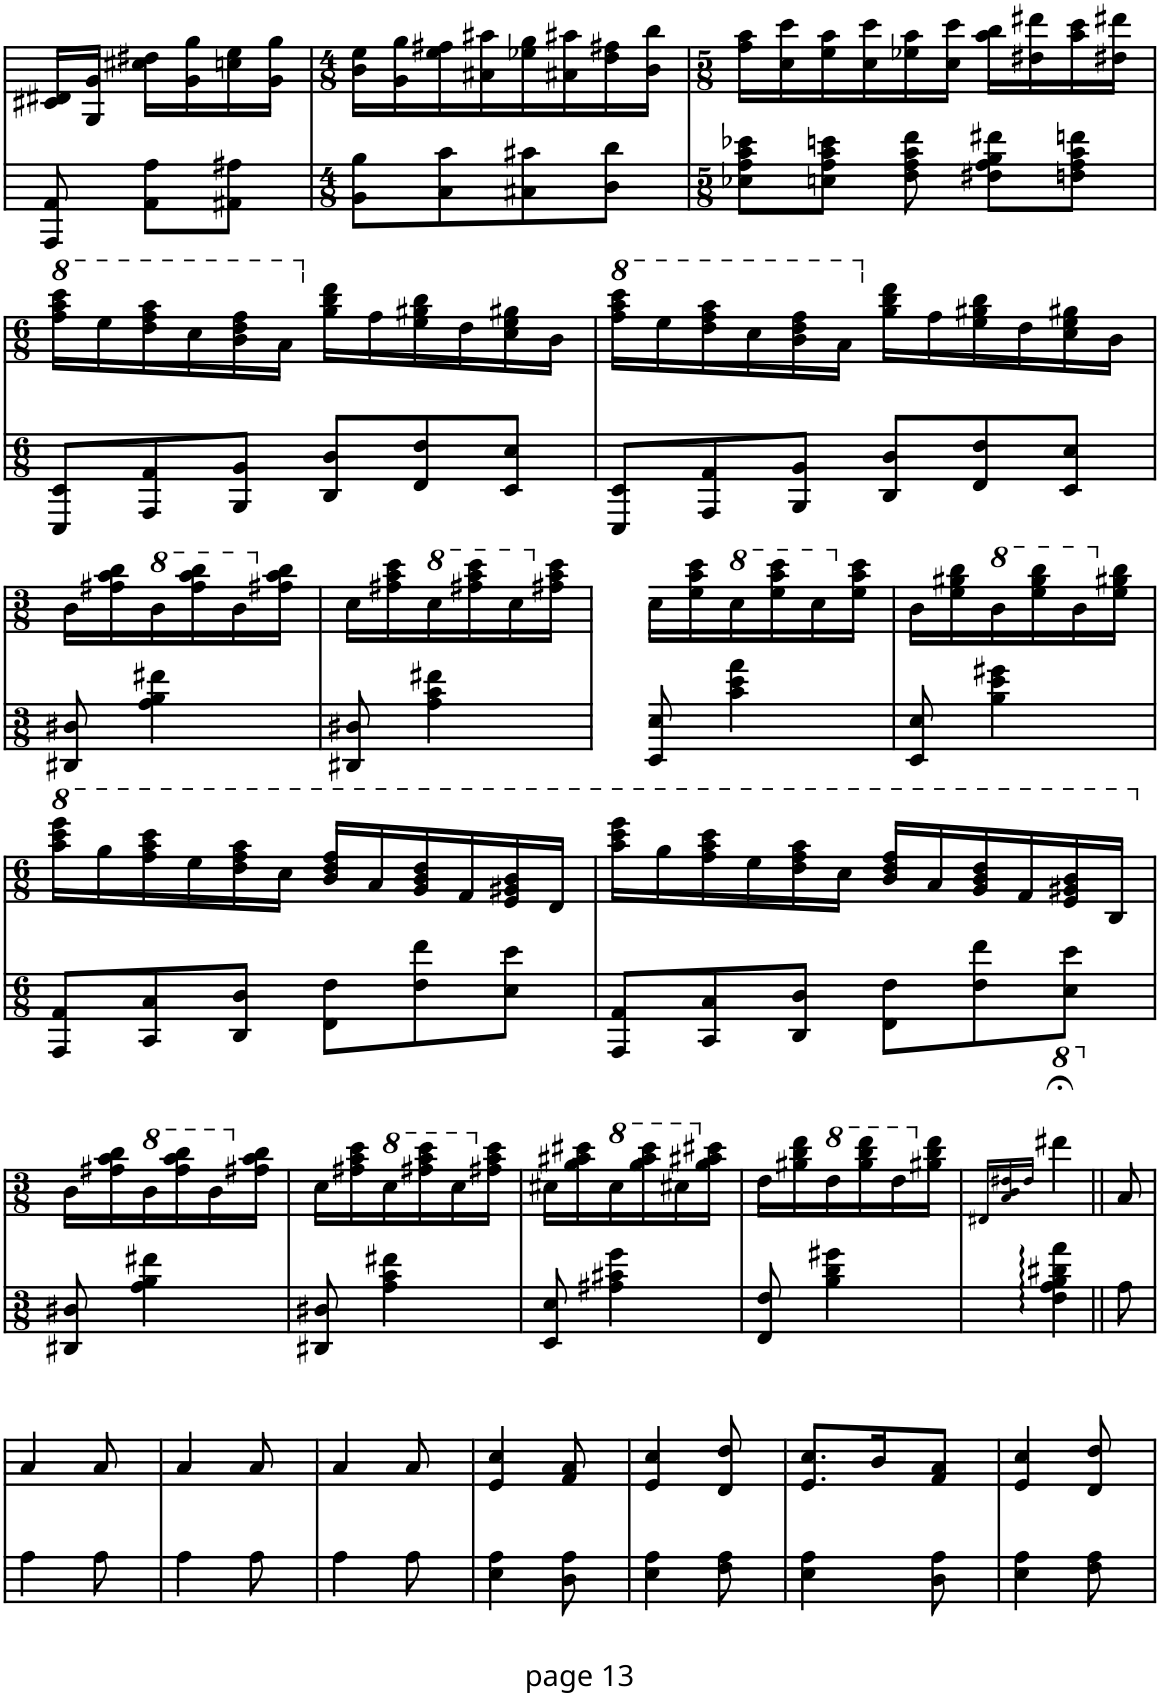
**kern	**kern
*part1	*part1
*staff2	*staff1
*I"Piano	*
*I'Pno.	*
!!LO:PB:g=z
*clefF4	*clefG2
*k[]	*k[]
*M3/8	*M3/8
=317	=317
8AAA/ 8AA/	16c#X/ 16d#X/LL
.	16G/ 16g/JJ
8AA\ 8A\L	16cc#X\ 16dd#X\LL
.	16g\ 16gg\
8AA#X\ 8A#X\J	16ccn\ 16ee\
.	16g\ 16gg\JJ
=318	=318
*M4/8	*M4/8
8BB\ 8B\L	16b\ 16ee\LL
.	16g\ 16gg\
8C\ 8c\	16ee\ 16ff#X\
.	16a#X\ 16aa#X\
8C#X\ 8c#X\	16ee-X\ 16gg\
.	16a#X\ 16aa#X\
8D\ 8d\J	16dd\ 16ff#X\
.	16b\ 16bb\JJ
=319	=319
*M5/8	*M5/8
8E-X\ 8A\ 8c\ 8e-X\L	16ff\ 16aa\LL
.	16cc\ 16ccc\
8En\ 8A\ 8c\ 8en\J	16ee\ 16aa\
.	16cc\ 16ccc\
8F\ 8A\ 8c\ 8f\	16ee-X\ 16aa\
.	16cc\ 16ccc\JJ
8F#X\ 8A\ 8B\ 8f#X\L	16aa\ 16bb\LL
.	16dd#X\ 16ddd#X\
8Fn\ 8A\ 8c\ 8fn\J	16aa\ 16ccc\
.	16dd#X\ 16ddd#X\JJ
!!LO:LB:g=z
=320	=320
*M6/8	*M6/8
*	*8va
8EEE/ 8EE/L	16fff\ 16aaa\ 16cccc\LL
.	16eee\
8AAA/ 8AA/	16ddd\ 16fff\ 16aaa\
.	16ccc\
8BBB/ 8BB/J	16bb\ 16ddd\ 16fff\
.	16aa\JJ
*	*X8va
8DD/ 8D/L	16gg\ 16bb\ 16ddd\LL
.	16ff\
8FF/ 8F/	16ee\ 16gg#X\ 16bb\
.	16dd\
8EE/ 8E/J	16cc\ 16ee\ 16gg#X\
.	16b\JJ
=321	=321
*	*8va
8EEE/ 8EE/L	16fff\ 16aaa\ 16cccc\LL
.	16eee\
8AAA/ 8AA/	16ddd\ 16fff\ 16aaa\
.	16ccc\
8BBB/ 8BB/J	16bb\ 16ddd\ 16fff\
.	16aa\JJ
*	*X8va
8DD/ 8D/L	16gg\ 16bb\ 16ddd\LL
.	16ff\
8FF/ 8F/	16ee\ 16gg#X\ 16bb\
.	16dd\
8EE/ 8E/J	16cc\ 16ee\ 16gg#X\
.	16b\JJ
!!LO:LB:g=z
=322	=322
*M3/8	*M3/8
8DD#X/ 8D#X/	16b\LL
.	16ff#X\ 16aa\ 16bb\
*	*8va
4A\ 4B\ 4f#X\	16bb\
.	16fff#\ 16aaa\ 16bbb\
.	16bb\
*	*X8va
.	16ff#X\ 16aa\ 16bb\JJ
=323	=323
8DD#X/ 8D#X/	16cc\LL
.	16ff#X\ 16aa\ 16ccc\
*	*8va
4A\ 4c\ 4f#X\	16ccc\
.	16fff#X\ 16aaa\ 16cccc\
.	16ccc\
*	*X8va
.	16ff#X\ 16aa\ 16ccc\JJ
=324	=324
8EE/ 8E/	16cc\LL
.	16ee\ 16aa\ 16ccc\
*	*8va
4c\ 4e\ 4a\	16ccc\
.	16eee\ 16aaa\ 16cccc\
.	16ccc\
*	*X8va
.	16ee\ 16aa\ 16ccc\JJ
=325	=325
8EE/ 8E/	16b\LL
.	16ee\ 16gg#X\ 16bb\
*	*8va
4B\ 4e\ 4g#X\	16bb\
.	16eee\ 16ggg#\ 16bbb\
.	16bb\
*	*X8va
.	16ee\ 16gg#X\ 16bb\JJ
!!LO:LB:g=z
=326	=326
*M6/8	*M6/8
*	*8va
8AAA/ 8AA/L	16aaa\ 16cccc\ 16eeee\LL
.	16ggg\
8CC/ 8C/	16fff\ 16aaa\ 16cccc\
.	16eee\
8DD/ 8D/J	16ddd\ 16fff\ 16aaa\
.	16ccc\JJ
8FF\ 8F\L	16bb/ 16ddd/ 16fff/LL
.	16aa/
8F\ 8f\	16gg/ 16bb/ 16ddd/
.	16ff/
8E\ 8e\J	16ee/ 16gg#X/ 16bb/
.	16dd/JJ
=327	=327
8AAA/ 8AA/L	16aaa\ 16cccc\ 16eeee\LL
.	16ggg\
8CC/ 8C/	16fff\ 16aaa\ 16cccc\
.	16eee\
8DD/ 8D/J	16ddd\ 16fff\ 16aaa\
.	16ccc\JJ
8FF\ 8F\L	16bb/ 16ddd/ 16fff/LL
.	16aa/
8F\ 8f\	16gg/ 16bb/ 16ddd/
.	16ff/
8E\ 8e\J	16ee/ 16gg#X/ 16bb/
.	16b/JJ
!!LO:LB:g=z
=328	=328
*M3/8	*M3/8
*	*X8va
8DD#X/ 8D#X/	16b\LL
.	16ff#X\ 16aa\ 16bb\
*	*8va
4A\ 4B\ 4f#X\	16bb\
.	16fff#\ 16aaa\ 16bbb\
.	16bb\
*	*X8va
.	16ff#X\ 16aa\ 16bb\JJ
=329	=329
8DD#X/ 8D#X/	16cc\LL
.	16ff#X\ 16aa\ 16ccc\
*	*8va
4A\ 4c\ 4f#X\	16ccc\
.	16fff#X\ 16aaa\ 16cccc\
.	16ccc\
*	*X8va
.	16ff#X\ 16aa\ 16ccc\JJ
=330	=330
8EE/ 8E/	16cc#X\LL
.	16gg\ 16aa#X\ 16ccc#X\
*	*8va
4A#X\ 4c#X\ 4g\	16ccc#\
.	16ggg\ 16aaa#\ 16cccc#\
.	16ccc#X\
*	*X8va
.	16gg\ 16aa#X\ 16ccc#X\JJ
=331	=331
8FF/ 8F/	16dd\LL
.	16gg#X\ 16bb\ 16ddd\
*	*8va
4B\ 4d\ 4g#X\	16ddd\
.	16ggg#\ 16bbb\ 16dddd\
.	16ddd\
*	*X8va
.	16gg#X\ 16bb\ 16ddd\JJ
=332||	=332||
.	16qdd#X/LL
.	16qaa/ 16qbb/ 16qddd#X/
.	16qddd#/JJ
4F\ 4A\ 4B\ 4d#X\ 4a\	4dddd#X;<\
8A\	8a/
!!LO:LB:g=z
=333	=333
4A\	4a/
8A\	8a/
=334	=334
4A\	4a/
8A\	8a/
=335	=335
4A\	4a/
8A\	8a/
=336	=336
4E\ 4A\	4e/ 4cc/
8D\ 8A\	8f/ 8a/
=337	=337
4E\ 4A\	4e/ 4cc/
8F\ 8A\	8d/ 8dd/
=338	=338
4E\ 4A\	8.e/ 8.cc/L
.	16b/K
8D\ 8A\	8f/ 8a/J
=339	=339
4E\ 4A\	4e/ 4cc/
8F\ 8A\	8d/ 8dd/
=	=
*-	*-
